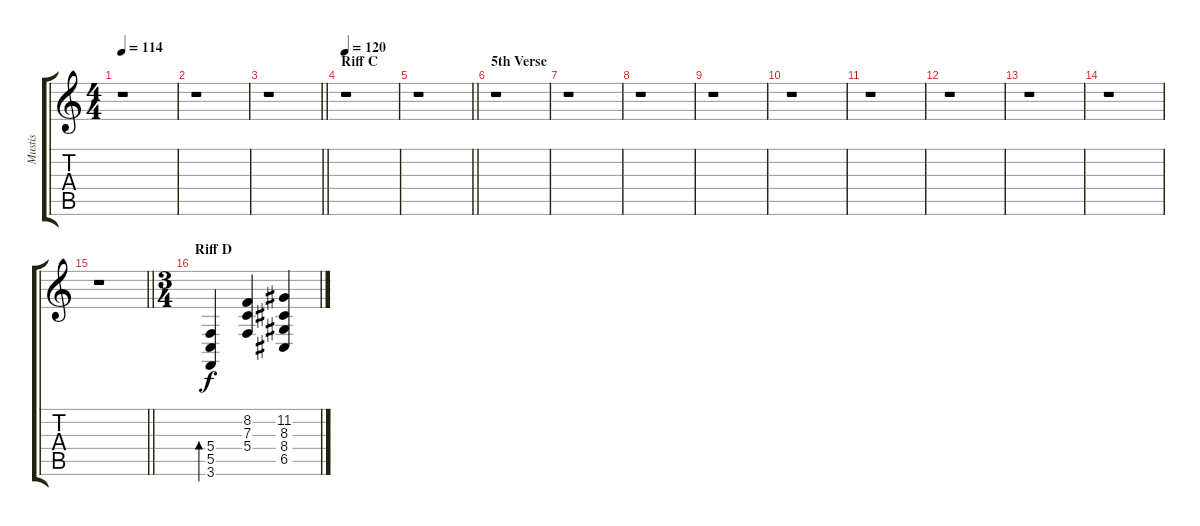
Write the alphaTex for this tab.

\track ("Mustis" "Mustis") {instrument brightacousticpiano}
\staff {score tabs}
\tuning (D4 A3 F3 C3 G2 D2) {hide}
\ts (4 4)
\tempo 114
\clef g2
\ks c
r.1{dy ff} |
r.1 |
\barLineRight lightlight
r.1 |
\section ("" "Riff C")
\tempo 120
r.1 |
\barLineRight lightlight
r.1 |
\section ("" "5th Verse")
r.1 |
r.1 |
r.1 |
r.1 |
r.1 |
r.1 |
r.1 |
r.1 |
r.1 |
\barLineRight lightlight
r.1 |
\ts (3 4)
\section ("" "Riff D")
(5.4 5.5 3.6).4{bd 240 dy f} (8.2 7.3 5.4).4 (11.2 8.3 8.4 6.5).4
